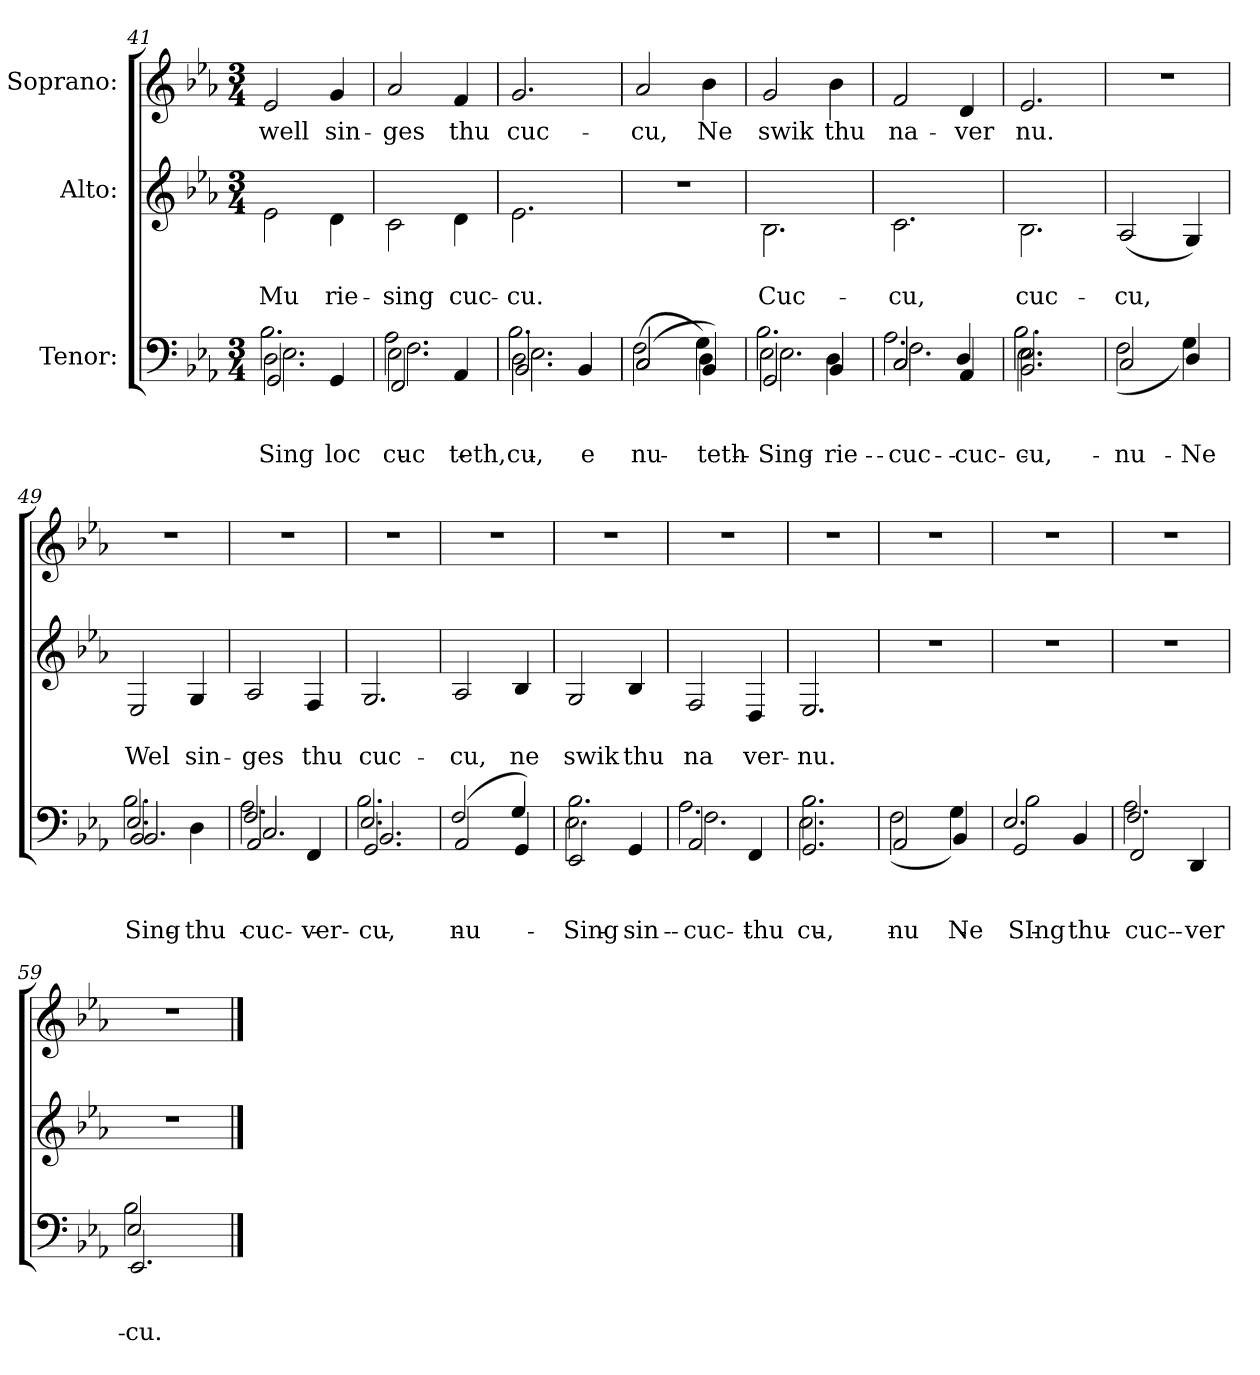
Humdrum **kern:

**kern	**text	**text	**text	**kern	**text	**text	**kern	**text
*part3	*part3	*part3	*part3	*part2	*part2	*part2	*part1	*part1
*staff3	*staff3	*staff3	*staff3	*staff2	*staff2	*staff2	*staff1	*staff1
*I"Tenor:	*	*	*	*I"Alto:	*	*	*I"Soprano:	*
!!LO:LB:g=z
*clefF4	*	*	*	*clefG2	*	*	*clefG2	*
*	*	*	*	*ITrd-7c-12	*	*	*	*
*k[b-e-a-]	*	*	*	*k[b-e-a-]	*	*	*k[b-e-a-]	*
*E-:	*	*	*	*E-:	*	*	*E-:	*
*M3/4	*	*	*	*M3/4	*	*	*M3/4	*
=41	=41	=41	=41	=41	=41	=41	=41	=41
!	!	!	!LO:LY:b	!	!	!	!	!
*^	*	*	*	*	*	*	*	*
!	!	!	!	!LO:LY:b	!	!	!	!	!
*	*^	*	*	*	*	*	*	*	*
!	!	!	!	!	!LO:LY:b	!	!	!	!	!
*	*	*^	*	*	*	*	*	*	*	*
!	!	!	!	!	!	!LO:LY:b	!	!	!LO:LY:b	!	!LO:LY:b
2.D\	2GG/	2.E-\	2.B-\	.	.	Sing	2ee-\	.	-Mu	2e-/	well
!	!	!	!	!	!	!LO:LY:b	!	!	!LO:LY:b	!	!LO:LY:b
.	4GG/	.	.	.	.	loc-	4dd\	.	rie-	4g/	sin-
=42	=42	=42	=42	=42	=42	=42	=42	=42	=42	=42	=42
!	!	!	!	!	!	!LO:LY:b	!	!	!	!	!
!	!	!	!	!	!	!LO:LY:b	!	!	!	!	!
!	!	!	!	!	!	!LO:LY:b	!	!	!	!	!
!	!	!	!	!	!	!LO:LY:b	!	!	!LO:LY:b	!	!LO:LY:b
2.E-\	2FF/	2.F\	2.A-\	.	.	-cuc-	2cc\	.	-sing	2a-/	-ges
!	!	!	!	!	!	!LO:LY:b	!	!	!LO:LY:b	!	!LO:LY:b
.	4AA-/	.	.	.	.	teth,-	4dd\	.	cuc-	4f/	thu
=43	=43	=43	=43	=43	=43	=43	=43	=43	=43	=43	=43
!	!	!	!	!	!	!LO:LY:b	!	!	!	!	!
!	!	!	!	!	!	!LO:LY:b	!	!	!	!	!
!	!	!	!	!	!	!LO:LY:b	!	!	!	!	!
!	!	!	!	!	!	!LO:LY:b	!	!	!LO:LY:b	!	!LO:LY:b
2.D\	2BB-/	2.E-\	2.B-\	.	.	cu,	2.ee-\	.	-cu.	2.g/	cuc-
!	!	!	!	!	!	!LO:LY:b	!	!	!	!	!
.	4BB-/	.	.	.	.	e-	.	.	.	.	.
*	*v	*v	*v	*	*	*	*	*	*	*	*
=44	=44	=44	=44	=44	=44	=44	=44	=44	=44
!	!	!	!	!LO:LY:b	!	!	!	!	!
!	!	!	!	!LO:LY:b	!	!	!	!	!
*	*^	*	*	*	*	*	*	*	*
!	!	!	!	!	!LO:LY:b	!	!	!	!	!LO:LY:b
(<2C/	2C/	(>2F\	.	.	-nu	2.r	.	.	2a-/	-cu,
!	!	!	!	!	!LO:LY:b	!	!	!	!	!LO:LY:b
4BB-/)	4D\	4G\)	.	.	teth-	.	.	.	4b-\	Ne
=45	=45	=45	=45	=45	=45	=45	=45	=45	=45	=45
!	!	!	!	!	!LO:LY:b	!	!	!	!	!
!	!	!	!	!	!LO:LY:b	!	!	!	!	!
!	!	!	!	!	!LO:LY:b	!	!	!	!	!
*	*	*^	*	*	*	*	*	*	*	*
!	!	!	!	!	!	!LO:LY:b	!	!	!LO:LY:b	!	!LO:LY:b
2GG/	2E-\	2.B-\	2.E-\	.	.	Sing	2.b-\	.	Cuc-	2g/	swik
!	!	!	!	!	!	!LO:LY:b	!	!	!	!	!
!	!	!	!	!	!	!LO:LY:b	!	!	!	!	!LO:LY:b
4BB-/	4D\	.	.	.	.	rie-	.	.	.	4b-\	thu
!!LO:LB:g=z
=46	=46	=46	=46	=46	=46	=46	=46	=46	=46	=46	=46
!	!	!	!	!	!	!LO:LY:b	!	!	!	!	!
!	!	!	!	!	!	!LO:LY:b	!	!	!	!	!
!	!	!	!	!	!	!LO:LY:b	!	!	!	!	!
!	!	!	!	!	!	!LO:LY:b	!	!	!LO:LY:b	!	!LO:LY:b
2C/	2C/	2.A-\	2.F\	.	.	-cuc-	2.cc\	.	-cu,	2f/	na-
!	!	!	!	!	!	!LO:LY:b	!	!	!	!	!
!	!	!	!	!	!	!LO:LY:b	!	!	!	!	!LO:LY:b
4AA-/	4D/	.	.	.	.	cuc-	.	.	.	4d/	-ver
=47	=47	=47	=47	=47	=47	=47	=47	=47	=47	=47	=47
!	!	!	!	!	!	!LO:LY:b	!	!	!	!	!
!	!	!	!	!	!	!LO:LY:b	!	!	!	!	!
!	!	!	!	!	!	!LO:LY:b	!	!	!	!	!
!	!	!	!	!	!	!LO:LY:b	!	!	!LO:LY:b	!	!LO:LY:b
2.BB-/	2.E-\	2.B-\	2.E-\	.	.	cu,	2.b-\	.	cuc-	2.e-/	nu.
=48	=48	=48	=48	=48	=48	=48	=48	=48	=48	=48	=48
!	!	!	!	!	!	!LO:LY:b	!	!	!	!	!
!	!	!	!	!	!	!LO:LY:b	!	!	!LO:LY:b	!	!
*	*v	*v	*v	*	*	*	*	*	*	*	*
2C/	(>2F\	.	.	nu	(<2a-/	.	-cu,	2.r	.
!	!	!	!	!LO:LY:b	!	!	!	!	!
4D/	4G\)	.	.	Ne	4g/)	.	.	.	.
=49	=49	=49	=49	=49	=49	=49	=49	=49	=49
!	!	!	!	!LO:LY:b	!	!	!	!	!
!	!	!	!	!LO:LY:b	!	!	!	!	!
*	*^	*	*	*	*	*	*	*	*
!	!	!	!	!	!LO:LY:b	!	!	!	!	!
*	*	*^	*	*	*	*	*	*	*	*
!	!	!	!	!	!	!LO:LY:b	!	!	!LO:LY:b	!	!
2BB-/	2.BB-/	2.E-/	2.B-\	.	.	Sing	2e-/	.	Wel	2.r	.
!	!	!	!	!	!	!LO:LY:b	!	!	!LO:LY:b	!	!
4D\	.	.	.	.	.	thu	4g/	.	sin-	.	.
=50	=50	=50	=50	=50	=50	=50	=50	=50	=50	=50	=50
!	!	!	!	!	!	!LO:LY:b	!	!	!	!	!
!	!	!	!	!	!	!LO:LY:b	!	!	!	!	!
!	!	!	!	!	!	!LO:LY:b	!	!	!	!	!
!	!	!	!	!	!	!LO:LY:b	!	!	!LO:LY:b	!	!
2AA-/	2.C/	2.F/	2.A-\	.	.	-cuc-	2a-/	.	-ges	2.r	.
!	!	!	!	!	!	!LO:LY:b	!	!	!LO:LY:b	!	!
4FF/	.	.	.	.	.	ver-	4f/	.	thu	.	.
!!LO:LB:g=z
=51	=51	=51	=51	=51	=51	=51	=51	=51	=51	=51	=51
!	!	!	!	!	!	!LO:LY:b	!	!	!	!	!
!	!	!	!	!	!	!LO:LY:b	!	!	!	!	!
!	!	!	!	!	!	!LO:LY:b	!	!	!	!	!
!	!	!	!	!	!	!LO:LY:b	!	!	!LO:LY:b	!	!
2.GG/	2.BB-/	2.E-/	2.B-\	.	.	cu,	2.g/	.	cuc-	2.r	.
=52	=52	=52	=52	=52	=52	=52	=52	=52	=52	=52	=52
!	!	!	!	!	!	!LO:LY:b	!	!	!	!	!
!	!	!	!	!	!	!LO:LY:b	!	!	!LO:LY:b	!	!
*	*v	*v	*v	*	*	*	*	*	*	*	*
(<2AA-/	2F/	.	.	nu	2a-/	.	-cu,	2.r	.
!	!	!	!	!	!	!	!LO:LY:b	!	!
4GG/)	4G/	.	.	.	4b-/	.	ne	.	.
=53	=53	=53	=53	=53	=53	=53	=53	=53	=53
!	!	!	!	!LO:LY:b	!	!	!	!	!
!	!	!	!	!LO:LY:b	!	!	!	!	!
*	*^	*	*	*	*	*	*	*	*
!	!	!	!	!	!LO:LY:b	!	!	!LO:LY:b	!	!
2EE-/	2.B-\	2.E-\	.	.	Sing	2g/	.	swik	2.r	.
!	!	!	!	!	!LO:LY:b	!	!	!LO:LY:b	!	!
4GG/	.	.	.	.	sin-	4b-/	.	thu	.	.
=54	=54	=54	=54	=54	=54	=54	=54	=54	=54	=54
!	!	!	!	!	!LO:LY:b	!	!	!	!	!
!	!	!	!	!	!LO:LY:b	!	!	!	!	!
!	!	!	!	!	!LO:LY:b	!	!	!LO:LY:b	!	!
2AA-/	2.A-\	2.F\	.	.	-cuc-	2f/	.	na	2.r	.
!	!	!	!	!	!LO:LY:b	!	!	!LO:LY:b	!	!
4FF/	.	.	.	.	thu	4d/	.	ver-	.	.
=55	=55	=55	=55	=55	=55	=55	=55	=55	=55	=55
!	!	!	!	!	!LO:LY:b	!	!	!	!	!
!	!	!	!	!	!LO:LY:b	!	!	!	!	!
!	!	!	!	!	!LO:LY:b	!	!	!LO:LY:b	!	!
2.GG/	2.B-\	2.E-\	.	.	cu,	2.e-/	.	-nu.	2.r	.
!!LO:PB:g=z
=56	=56	=56	=56	=56	=56	=56	=56	=56	=56	=56
!	!	!	!	!	!LO:LY:b	!	!	!	!	!
!	!	!	!	!	!LO:LY:b	!	!	!	!	!
*	*v	*v	*	*	*	*	*	*	*	*
2AA-/	(>2F\	.	.	nu	2.r	.	.	2.r	.
!	!	!	!	!LO:LY:b	!	!	!	!	!
4BB-/	4G\)	.	.	Ne	.	.	.	.	.
=57	=57	=57	=57	=57	=57	=57	=57	=57	=57
!	!	!	!	!LO:LY:b	!	!	!	!	!
!	!	!	!	!LO:LY:b	!	!	!	!	!
*	*^	*	*	*	*	*	*	*	*
!	!	!	!	!	!LO:LY:b	!	!	!	!	!
2GG/	2.E-/	2B-\	.	.	SIng	2.r	.	.	2.r	.
!	!	!	!	!	!LO:LY:b	!	!	!	!	!
4BB-/	.	4ryy	.	.	thu	.	.	.	.	.
=58	=58	=58	=58	=58	=58	=58	=58	=58	=58	=58
!	!	!	!	!	!LO:LY:b	!	!	!	!	!
!	!	!	!	!	!LO:LY:b	!	!	!	!	!
!	!	!	!	!	!LO:LY:b	!	!	!	!	!
2FF/	2.F/	2A-\	.	.	-cuc-	2.r	.	.	2.r	.
!	!	!	!	!	!LO:LY:b	!	!	!	!	!
4DD/	.	4ryy	.	.	-ver	.	.	.	.	.
=59	=59	=59	=59	=59	=59	=59	=59	=59	=59	=59
!	!	!	!	!	!LO:LY:b	!	!	!	!	!
!	!	!	!	!	!LO:LY:b	!	!	!	!	!
!	!	!	!	!	!LO:LY:b	!	!	!	!	!
2.EE-/	2E-/	2B-\	.	.	cu.	2.r	.	.	2.r	.
.	4ryy	4ryy	.	.	.	.	.	.	.	.
*v	*v	*v	*	*	*	*	*	*	*	*
==	==	==	==	==	==	==	==	==
*-	*-	*-	*-	*-	*-	*-	*-	*-
